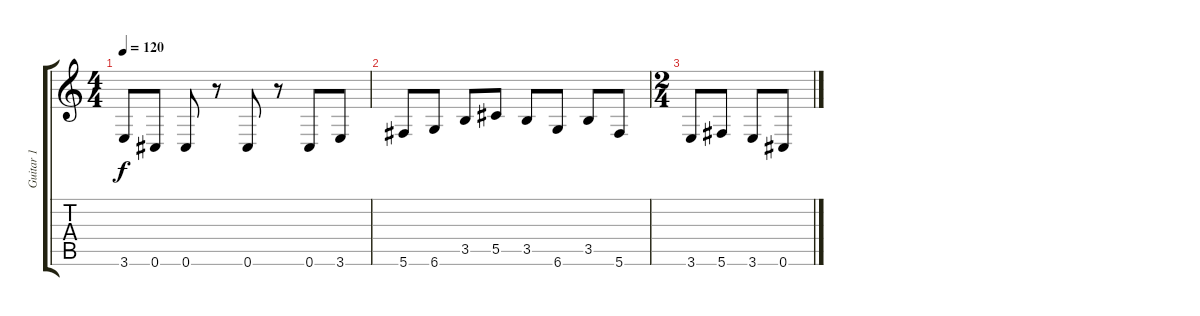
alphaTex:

\track ("Guitar 1" "Guitar 1") {instrument distortionguitar}
\staff {score tabs}
\tuning (Eb4 Bb3 Gb3 Db3 Ab2 Db2) {hide}
\ts (4 4)
\tempo 120
\clef g2
\ks c
3.6{t}.8{dy f} 0.6.8 0.6.8 r.8 0.6.8 r.8 0.6.8 3.6.8 |
5.6.8 6.6.8 3.5.8 5.5.8 3.5.8 6.6.8 3.5.8 5.6.8 |
\ts (2 4)
3.6.8 5.6.8 3.6.8 0.6.8
